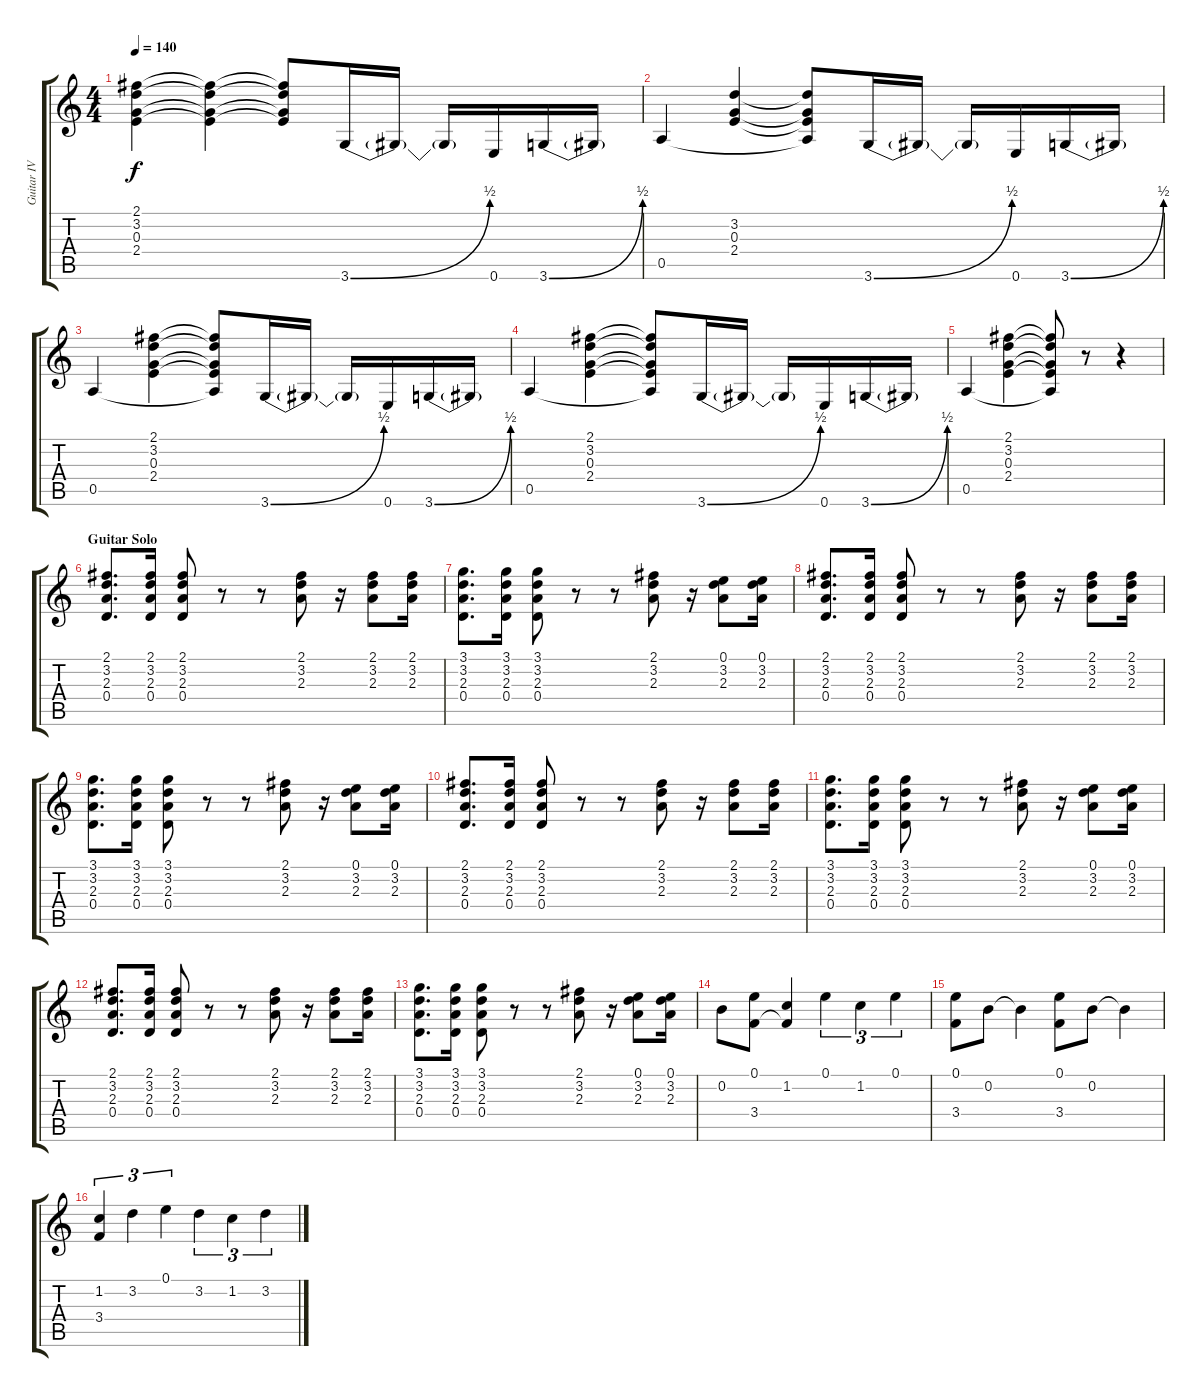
\track ("Guitar IV (12-string)" "Guitar IV ") {instrument overdrivenguitar}
\staff {score tabs}
\tuning (E4 B3 G3 D3 A2 E2) {hide}
\ts (4 4)
\tempo 140
\clef g2
\ks c
(2.1 3.2 0.3 2.4).4{dy f} (2.1{t} 3.2{t} 0.3{t} 2.4{t}).4 (2.1{t} 3.2{t} 0.3{t} 2.4{t}).8 3.6{be (bend 0 0 60 2)}.16 3.6{t}.16 3.6{t}.16 0.6.16 3.6{be (bend 0 0 60 2)}.16 3.6{t}.16 |
0.5.4 (3.2 0.3 2.4).4 (3.2{t} 0.3{t} 2.4{t} 0.5{t}).8 3.6{be (bend 0 0 60 2)}.16 3.6{t}.16 3.6{t}.16 0.6.16 3.6{be (bend 0 0 60 2)}.16 3.6{t}.16 |
0.5.4 (2.1 3.2 0.3 2.4).4 (2.1{t} 3.2{t} 0.3{t} 2.4{t} 0.5{t}).8 3.6{be (bend 0 0 60 2)}.16 3.6{t}.16 3.6{t}.16 0.6.16 3.6{be (bend 0 0 60 2)}.16 3.6{t}.16 |
0.5.4 (2.1 3.2 0.3 2.4).4 (2.1{t} 3.2{t} 0.3{t} 2.4{t} 0.5{t}).8 3.6{be (bend 0 0 60 2)}.16 3.6{t}.16 3.6{t}.16 0.6.16 3.6{be (bend 0 0 60 2)}.16 3.6{t}.16 |
0.5.4 (2.1 3.2 0.3 2.4).4 (2.1{t} 3.2{t} 0.3{t} 2.4{t} 0.5{t}).8 r.8 r.4 |
\section ("" "Guitar Solo")
(2.1 3.2 2.3 0.4).8{d} (2.1 3.2 2.3 0.4).16 (2.1 3.2 2.3 0.4).8 r.8 r.8 (2.1 3.2 2.3).8 r.16 (2.1 3.2 2.3).8 (2.1 3.2 2.3).16 |
(3.1 3.2 2.3 0.4).8{d} (3.1 3.2 2.3 0.4).16 (3.1 3.2 2.3 0.4).8 r.8 r.8 (2.1 3.2 2.3).8 r.16 (0.1 3.2 2.3).8 (0.1 3.2 2.3).16 |
(2.1 3.2 2.3 0.4).8{d} (2.1 3.2 2.3 0.4).16 (2.1 3.2 2.3 0.4).8 r.8 r.8 (2.1 3.2 2.3).8 r.16 (2.1 3.2 2.3).8 (2.1 3.2 2.3).16 |
(3.1 3.2 2.3 0.4).8{d} (3.1 3.2 2.3 0.4).16 (3.1 3.2 2.3 0.4).8 r.8 r.8 (2.1 3.2 2.3).8 r.16 (0.1 3.2 2.3).8 (0.1 3.2 2.3).16 |
(2.1 3.2 2.3 0.4).8{d} (2.1 3.2 2.3 0.4).16 (2.1 3.2 2.3 0.4).8 r.8 r.8 (2.1 3.2 2.3).8 r.16 (2.1 3.2 2.3).8 (2.1 3.2 2.3).16 |
(3.1 3.2 2.3 0.4).8{d} (3.1 3.2 2.3 0.4).16 (3.1 3.2 2.3 0.4).8 r.8 r.8 (2.1 3.2 2.3).8 r.16 (0.1 3.2 2.3).8 (0.1 3.2 2.3).16 |
(2.1 3.2 2.3 0.4).8{d} (2.1 3.2 2.3 0.4).16 (2.1 3.2 2.3 0.4).8 r.8 r.8 (2.1 3.2 2.3).8 r.16 (2.1 3.2 2.3).8 (2.1 3.2 2.3).16 |
(3.1 3.2 2.3 0.4).8{d} (3.1 3.2 2.3 0.4).16 (3.1 3.2 2.3 0.4).8 r.8 r.8 (2.1 3.2 2.3).8 r.16 (0.1 3.2 2.3).8 (0.1 3.2 2.3).16 |
0.2.8 (0.1 3.4).8 (1.2 3.4{t}).4 0.1.4{tu (3 2)} 1.2.4{tu (3 2)} 0.1.4{tu (3 2)} |
(0.1 3.4).8 0.2.8 0.2{t}.4 (0.1 3.4).8 0.2.8 0.2{t}.4 |
(1.2 3.4).4{tu (3 2)} 3.2.4{tu (3 2)} 0.1.4{tu (3 2)} 3.2.4{tu (3 2)} 1.2.4{tu (3 2)} 3.2.4{tu (3 2)}
